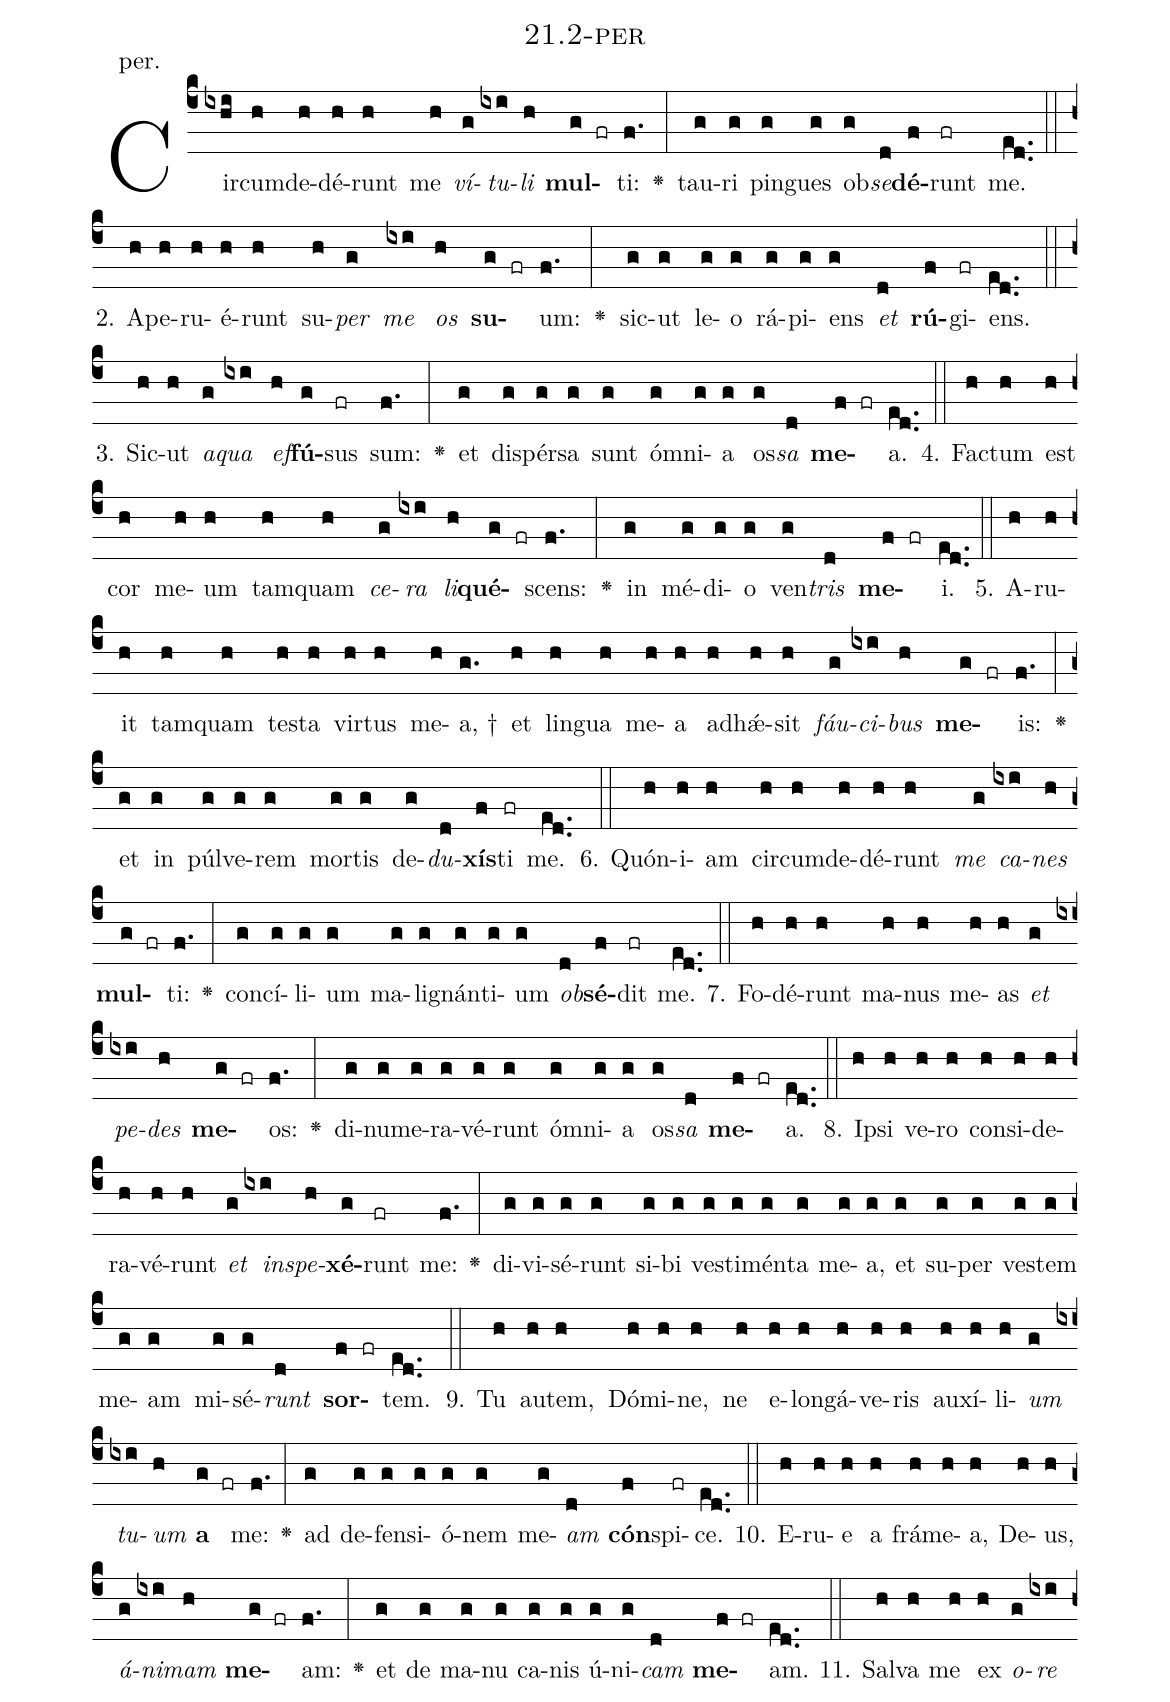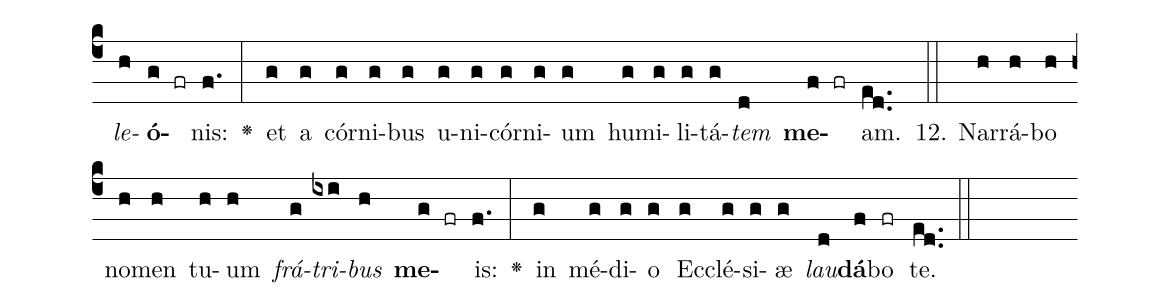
name: 21.2-per;
annotation: per.;
%%
(c4)Cir(ixhi)cum(h)de(h)dé(h)runt(h) me(h) <i>ví</i>(g)<i>tu</i>(ixi)<i>li</i>(h) <b>mul</b>(g fr)ti:(f.) <v>\greheightstar</v>(:) tau(g)ri(g) pin(g)gues(g) ob(g)<i>se</i>(d)<b>dé</b>(f)runt(fr) me.(ed..) (::)
2. A(h)pe(h)ru(h)é(h)runt(h) su(h)<i>per</i>(g) <i>me</i>(ixi) <i>os</i>(h) <b>su</b>(g fr)um:(f.) <v>\greheightstar</v>(:) sic(g)ut(g) le(g)o(g) rá(g)pi(g)ens(g) <i>et</i>(d) <b>rú</b>(f)gi(fr)ens.(ed..) (::)
3. Sic(h)ut(h) <i>a</i>(g)<i>qua</i>(ixi) <i>ef</i>(h)<b>fú</b>(g)sus(fr) sum:(f.) <v>\greheightstar</v>(:) et(g) di(g)spér(g)sa(g) sunt(g) óm(g)ni(g)a(g) os(g)<i>sa</i>(d) <b>me</b>(f fr)a.(ed..) (::)
4. Fac(h)tum(h) est(h) cor(h) me(h)um(h) tam(h)quam(h) <i>ce</i>(g)<i>ra</i>(ixi) <i>li</i>(h)<b>qué</b>(g fr)scens:(f.) <v>\greheightstar</v>(:) in(g) mé(g)di(g)o(g) ven(g)<i>tris</i>(d) <b>me</b>(f fr)i.(ed..) (::)
5. A(h)ru(h)it(h) tam(h)quam(h) tes(h)ta(h) vir(h)tus(h) me(h)a, †(g.) et(h) lin(h)gua(h) me(h)a(h) ad(h)hǽ(h)sit(h) <i>fáu</i>(g)<i>ci</i>(ixi)<i>bus</i>(h) <b>me</b>(g fr)is:(f.) <v>\greheightstar</v>(:) et(g) in(g) púl(g)ve(g)rem(g) mor(g)tis(g) de(g)<i>du</i>(d)<b>xís</b>(f)ti(fr) me.(ed..) (::)
6. Quón(h)i(h)am(h) cir(h)cum(h)de(h)dé(h)runt(h) <i>me</i>(g) <i>ca</i>(ixi)<i>nes</i>(h) <b>mul</b>(g fr)ti:(f.) <v>\greheightstar</v>(:) con(g)cí(g)li(g)um(g) ma(g)li(g)gnán(g)ti(g)um(g) <i>ob</i>(d)<b>sé</b>(f)dit(fr) me.(ed..) (::)
7. Fo(h)dé(h)runt(h) ma(h)nus(h) me(h)as(h) <i>et</i>(g) <i>pe</i>(ixi)<i>des</i>(h) <b>me</b>(g fr)os:(f.) <v>\greheightstar</v>(:) di(g)nu(g)me(g)ra(g)vé(g)runt(g) óm(g)ni(g)a(g) os(g)<i>sa</i>(d) <b>me</b>(f fr)a.(ed..) (::)
8. Ip(h)si(h) ve(h)ro(h) con(h)si(h)de(h)ra(h)vé(h)runt(h) <i>et</i>(g) <i>in</i>(ixi)<i>spe</i>(h)<b>xé</b>(g)runt(fr) me:(f.) <v>\greheightstar</v>(:) di(g)vi(g)sé(g)runt(g) si(g)bi(g) ves(g)ti(g)mén(g)ta(g) me(g)a,(g) et(g) su(g)per(g) ves(g)tem(g) me(g)am(g) mi(g)sé(g)<i>runt</i>(d) <b>sor</b>(f fr)tem.(ed..) (::)
9. Tu(h) au(h)tem,(h) Dó(h)mi(h)ne,(h) ne(h) e(h)lon(h)gá(h)ve(h)ris(h) au(h)xí(h)li(h)<i>um</i>(g) <i>tu</i>(ixi)<i>um</i>(h) <b>a</b>(g fr) me:(f.) <v>\greheightstar</v>(:) ad(g) de(g)fen(g)si(g)ó(g)nem(g) me(g)<i>am</i>(d) <b>cón</b>(f)spi(fr)ce.(ed..) (::)
10. E(h)ru(h)e(h) a(h) frá(h)me(h)a,(h) De(h)us,(h) <i>á</i>(g)<i>ni</i>(ixi)<i>mam</i>(h) <b>me</b>(g fr)am:(f.) <v>\greheightstar</v>(:) et(g) de(g) ma(g)nu(g) ca(g)nis(g) ú(g)ni(g)<i>cam</i>(d) <b>me</b>(f fr)am.(ed..) (::)
11. Sal(h)va(h) me(h) ex(h) <i>o</i>(g)<i>re</i>(ixi) <i>le</i>(h)<b>ó</b>(g fr)nis:(f.) <v>\greheightstar</v>(:) et(g) a(g) cór(g)ni(g)bus(g) u(g)ni(g)cór(g)ni(g)um(g) hu(g)mi(g)li(g)tá(g)<i>tem</i>(d) <b>me</b>(f fr)am.(ed..) (::)
12. Nar(h)rá(h)bo(h) no(h)men(h) tu(h)um(h) <i>frá</i>(g)<i>tri</i>(ixi)<i>bus</i>(h) <b>me</b>(g fr)is:(f.) <v>\greheightstar</v>(:) in(g) mé(g)di(g)o(g) Ec(g)clé(g)si(g)æ(g) <i>lau</i>(d)<b>dá</b>(f)bo(fr) te.(ed..) (::)
